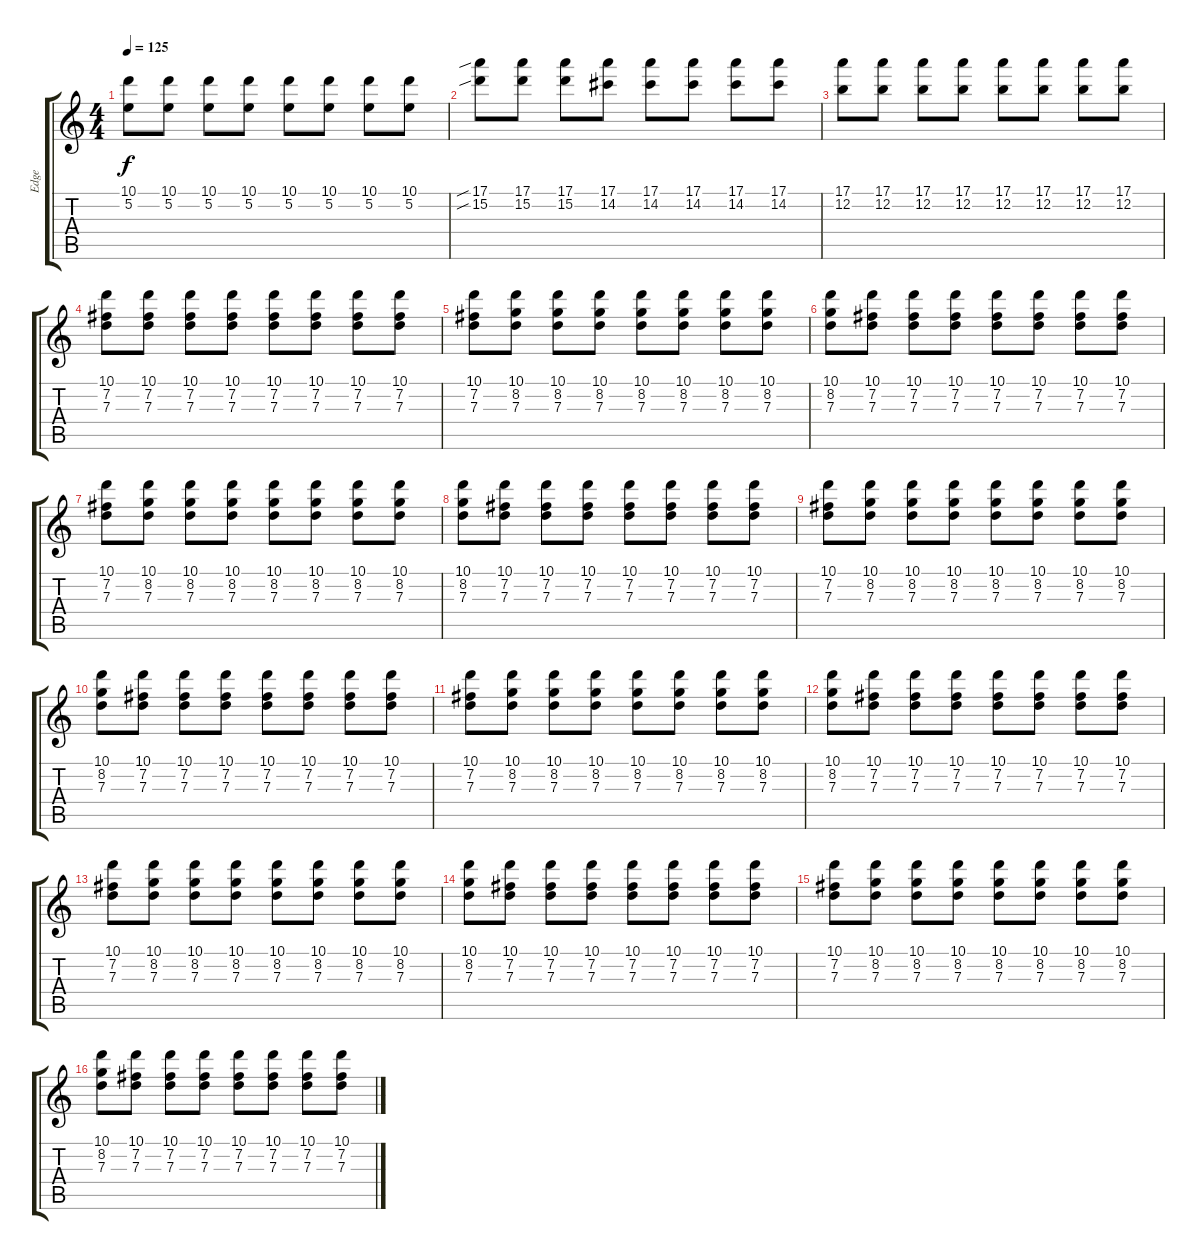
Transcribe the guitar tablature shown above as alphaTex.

\track ("Edge" "Edge") {instrument electricguitarjazz}
\staff {score tabs}
\tuning (E4 B3 G3 D3 A2 E2) {hide}
\ts (4 4)
\tempo 125
\clef g2
\ks c
(10.1 5.2).8{dy f} (10.1 5.2).8 (10.1 5.2).8 (10.1 5.2).8 (10.1 5.2).8 (10.1 5.2).8 (10.1 5.2).8 (10.1 5.2).8 |
(17.1{sib} 15.2{sib}).8 (17.1 15.2).8 (17.1 15.2).8 (17.1 14.2).8 (17.1 14.2).8 (17.1 14.2).8 (17.1 14.2).8 (17.1 14.2).8 |
(17.1 12.2).8 (17.1 12.2).8 (17.1 12.2).8 (17.1 12.2).8 (17.1 12.2).8 (17.1 12.2).8 (17.1 12.2).8 (17.1 12.2).8 |
(10.1 7.2 7.3).8{volume 13 instrument electricguitarclean} (10.1 7.2 7.3).8 (10.1 7.2 7.3).8 (10.1 7.2 7.3).8 (10.1 7.2 7.3).8 (10.1 7.2 7.3).8 (10.1 7.2 7.3).8 (10.1 7.2 7.3).8 |
(10.1 7.2 7.3).8 (10.1 8.2 7.3).8 (10.1 8.2 7.3).8 (10.1 8.2 7.3).8 (10.1 8.2 7.3).8 (10.1 8.2 7.3).8 (10.1 8.2 7.3).8 (10.1 8.2 7.3).8 |
(10.1 8.2 7.3).8 (10.1 7.2 7.3).8 (10.1 7.2 7.3).8 (10.1 7.2 7.3).8 (10.1 7.2 7.3).8 (10.1 7.2 7.3).8 (10.1 7.2 7.3).8 (10.1 7.2 7.3).8 |
(10.1 7.2 7.3).8 (10.1 8.2 7.3).8 (10.1 8.2 7.3).8 (10.1 8.2 7.3).8 (10.1 8.2 7.3).8 (10.1 8.2 7.3).8 (10.1 8.2 7.3).8 (10.1 8.2 7.3).8 |
(10.1 8.2 7.3).8 (10.1 7.2 7.3).8 (10.1 7.2 7.3).8 (10.1 7.2 7.3).8 (10.1 7.2 7.3).8 (10.1 7.2 7.3).8 (10.1 7.2 7.3).8 (10.1 7.2 7.3).8 |
(10.1 7.2 7.3).8 (10.1 8.2 7.3).8 (10.1 8.2 7.3).8 (10.1 8.2 7.3).8 (10.1 8.2 7.3).8 (10.1 8.2 7.3).8 (10.1 8.2 7.3).8 (10.1 8.2 7.3).8 |
(10.1 8.2 7.3).8{volume 13 instrument electricguitarclean} (10.1 7.2 7.3).8 (10.1 7.2 7.3).8 (10.1 7.2 7.3).8 (10.1 7.2 7.3).8 (10.1 7.2 7.3).8 (10.1 7.2 7.3).8 (10.1 7.2 7.3).8 |
(10.1 7.2 7.3).8 (10.1 8.2 7.3).8 (10.1 8.2 7.3).8 (10.1 8.2 7.3).8 (10.1 8.2 7.3).8 (10.1 8.2 7.3).8 (10.1 8.2 7.3).8 (10.1 8.2 7.3).8 |
(10.1 8.2 7.3).8{volume 13 instrument electricguitarclean} (10.1 7.2 7.3).8 (10.1 7.2 7.3).8 (10.1 7.2 7.3).8 (10.1 7.2 7.3).8 (10.1 7.2 7.3).8 (10.1 7.2 7.3).8 (10.1 7.2 7.3).8 |
(10.1 7.2 7.3).8 (10.1 8.2 7.3).8 (10.1 8.2 7.3).8 (10.1 8.2 7.3).8 (10.1 8.2 7.3).8 (10.1 8.2 7.3).8 (10.1 8.2 7.3).8 (10.1 8.2 7.3).8 |
(10.1 8.2 7.3).8{volume 13 instrument electricguitarclean} (10.1 7.2 7.3).8 (10.1 7.2 7.3).8 (10.1 7.2 7.3).8 (10.1 7.2 7.3).8 (10.1 7.2 7.3).8 (10.1 7.2 7.3).8 (10.1 7.2 7.3).8 |
(10.1 7.2 7.3).8 (10.1 8.2 7.3).8 (10.1 8.2 7.3).8 (10.1 8.2 7.3).8 (10.1 8.2 7.3).8 (10.1 8.2 7.3).8 (10.1 8.2 7.3).8 (10.1 8.2 7.3).8 |
(10.1 8.2 7.3).8{volume 13 instrument electricguitarclean} (10.1 7.2 7.3).8 (10.1 7.2 7.3).8 (10.1 7.2 7.3).8 (10.1 7.2 7.3).8 (10.1 7.2 7.3).8 (10.1 7.2 7.3).8 (10.1 7.2 7.3).8
